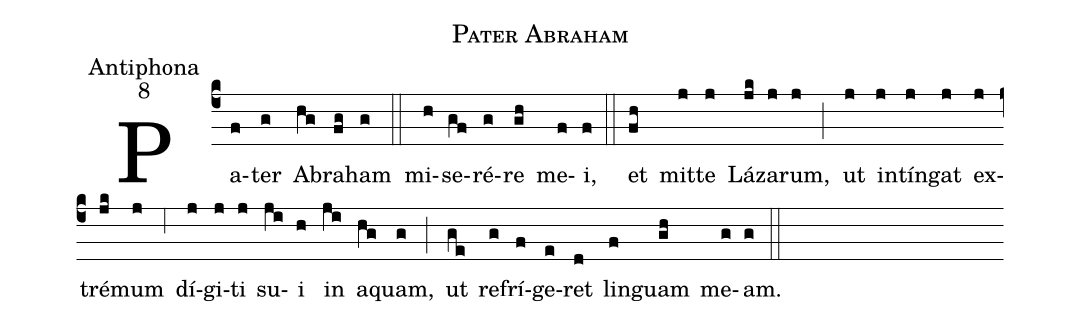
name:Pater Abraham;
office-part:Antiphona;
mode:8;
%%
(c4) Pa(f)ter(g) A(hg)bra(fg)ham(g) (::)
mi(h)se(gf)ré(g)re(gh) me(f)i,(f) (::)
et(fh) mit(j)te(j) Lá(jk)za(j)rum,(j) (;) ut(j) in(j)tín(j)gat(j) ex(j)tré(jk)mum(j) (,6) dí(j)gi(j)ti(j) su(ji)i(h) in(ji) a(hg)quam,(g) (;) ut(ge) re(g)frí(f)ge(e)ret(d) lin(f)guam(gh) me(g)am.(g) (::)
